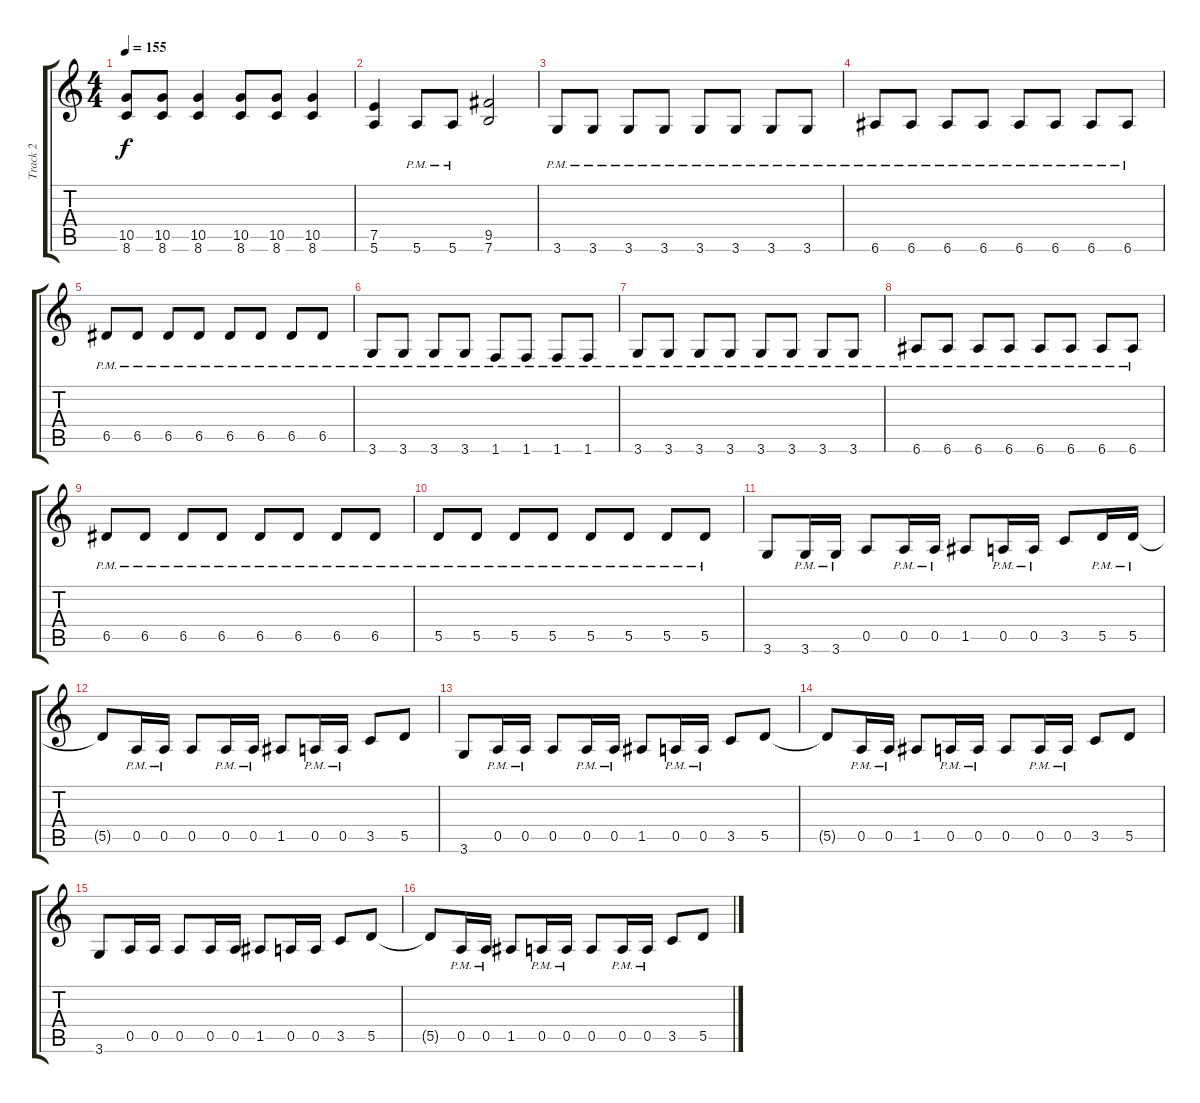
\track ("Track 2" "Track 2") {instrument distortionguitar}
\staff {score tabs}
\tuning (E4 B3 G3 D3 A2 E2) {hide}
\ts (4 4)
\tempo 155
\clef g2
\ks c
(10.5 8.6).8{dy f} (10.5 8.6).8 (10.5 8.6).4 (10.5 8.6).8 (10.5 8.6).8 (10.5 8.6).4 |
(7.5 5.6).4 5.6{pm}.8 5.6{pm}.8 (9.5 7.6).2 |
3.6{pm}.8 3.6{pm}.8 3.6{pm}.8 3.6{pm}.8 3.6{pm}.8 3.6{pm}.8 3.6{pm}.8 3.6{pm}.8 |
6.6{pm}.8 6.6{pm}.8 6.6{pm}.8 6.6{pm}.8 6.6{pm}.8 6.6{pm}.8 6.6{pm}.8 6.6{pm}.8 |
6.5{pm}.8 6.5{pm}.8 6.5{pm}.8 6.5{pm}.8 6.5{pm}.8 6.5{pm}.8 6.5{pm}.8 6.5{pm}.8 |
3.6{pm}.8 3.6{pm}.8 3.6{pm}.8 3.6{pm}.8 1.6{pm}.8 1.6{pm}.8 1.6{pm}.8 1.6{pm}.8 |
3.6{pm}.8 3.6{pm}.8 3.6{pm}.8 3.6{pm}.8 3.6{pm}.8 3.6{pm}.8 3.6{pm}.8 3.6{pm}.8 |
6.6{pm}.8 6.6{pm}.8 6.6{pm}.8 6.6{pm}.8 6.6{pm}.8 6.6{pm}.8 6.6{pm}.8 6.6{pm}.8 |
6.5{pm}.8 6.5{pm}.8 6.5{pm}.8 6.5{pm}.8 6.5{pm}.8 6.5{pm}.8 6.5{pm}.8 6.5{pm}.8 |
5.5{pm}.8 5.5{pm}.8 5.5{pm}.8 5.5{pm}.8 5.5{pm}.8 5.5{pm}.8 5.5{pm}.8 5.5{pm}.8 |
3.6.8 3.6{pm}.16 3.6{pm}.16 0.5.8 0.5{pm}.16 0.5{pm}.16 1.5.8 0.5{pm}.16 0.5{pm}.16 3.5.8 5.5{pm}.16 5.5{pm}.16 |
5.5{t}.8 0.5{pm}.16 0.5{pm}.16 0.5.8 0.5{pm}.16 0.5{pm}.16 1.5.8 0.5{pm}.16 0.5{pm}.16 3.5.8 5.5.8 |
3.6.8 0.5{pm}.16 0.5{pm}.16 0.5.8 0.5{pm}.16 0.5{pm}.16 1.5.8 0.5{pm}.16 0.5{pm}.16 3.5.8 5.5.8 |
5.5{t}.8 0.5{pm}.16 0.5{pm}.16 1.5.8 0.5{pm}.16 0.5{pm}.16 0.5.8 0.5{pm}.16 0.5{pm}.16 3.5.8 5.5.8 |
3.6.8 0.5.16 0.5.16 0.5.8 0.5.16 0.5.16 1.5.8 0.5.16 0.5.16 3.5.8 5.5.8 |
5.5{t}.8 0.5{pm}.16 0.5{pm}.16 1.5.8 0.5{pm}.16 0.5{pm}.16 0.5.8 0.5{pm}.16 0.5{pm}.16 3.5.8 5.5.8
